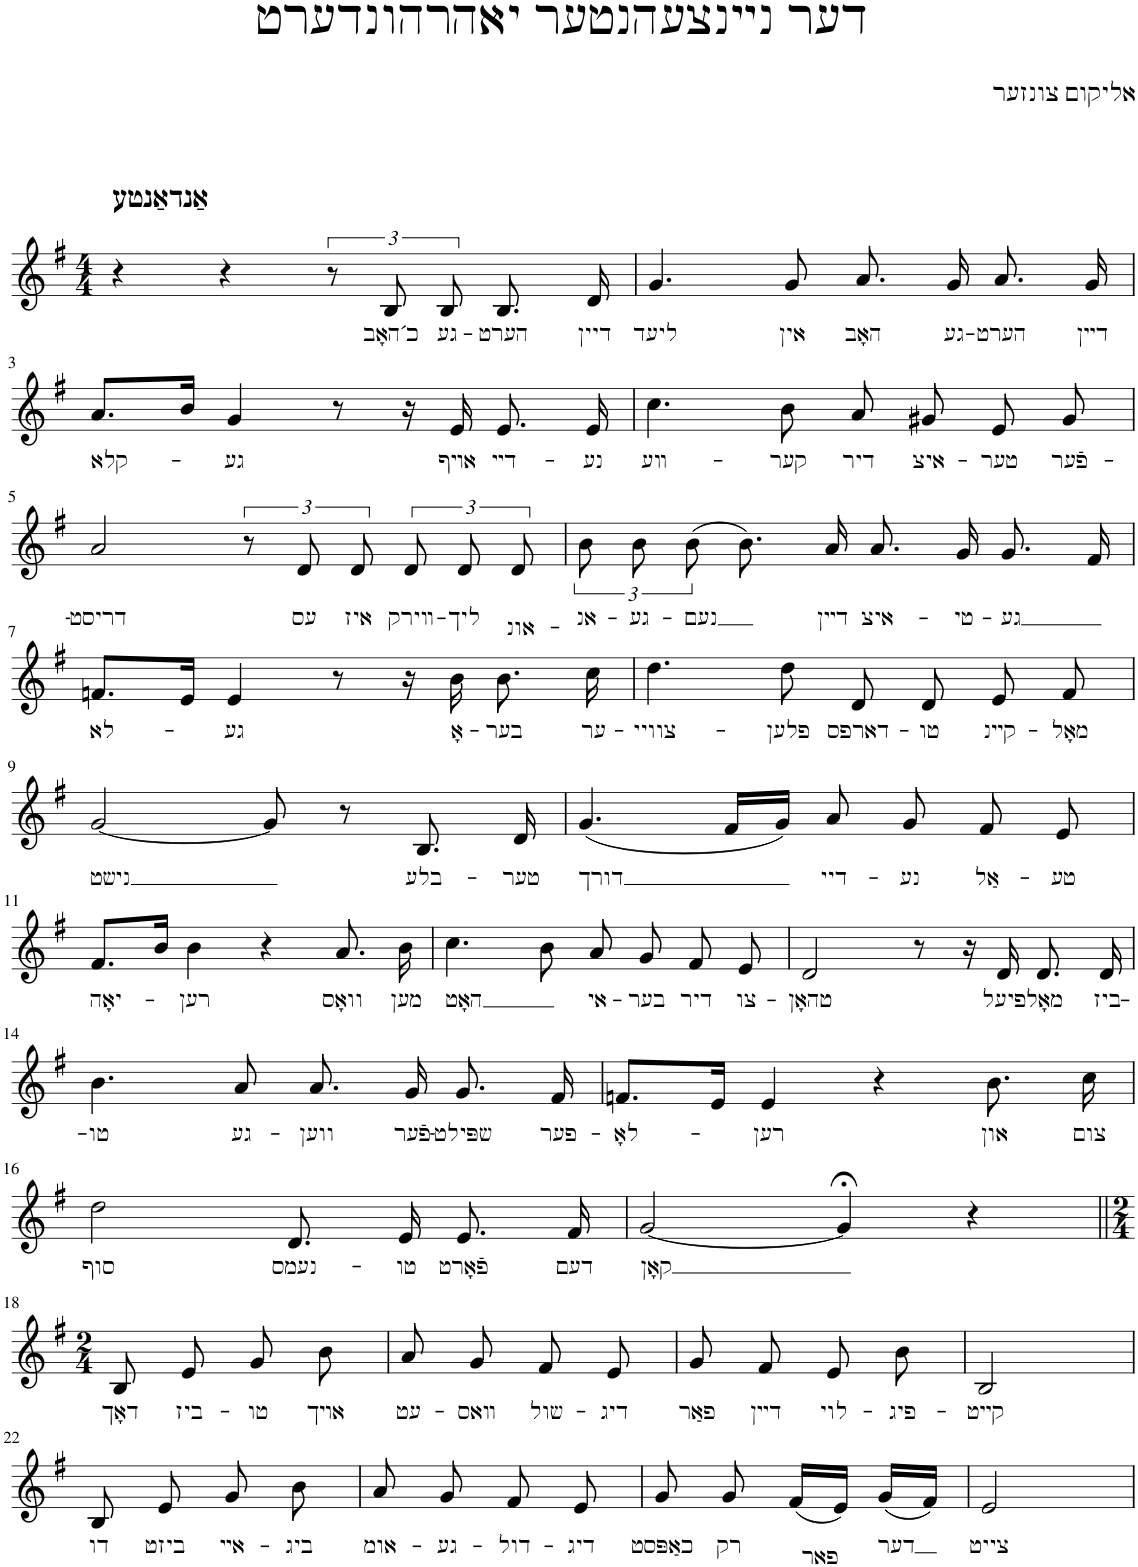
**kern	**text
*part1	*part1
*staff1	*staff1
*I"Piano	*
*I'Pno.	*
*clefG2	*
*k[f#]	*
*M4/4	*
=1	=1
!LO:TX:a:B:t=אַנדאַנטע	!
4r	.
4r	.
12r	.
!	!LO:LY:b
12B/	כ´האָב
!	!LO:LY:b
12B/	גע-
!	!LO:LY:b
8.B/	-הערט
!	!LO:LY:b
16d/	דיין
=2	=2
!	!LO:LY:b
4.g/	ליעד
!	!LO:LY:b
8g/	אין
!	!LO:LY:b
8.a/	האָב
!	!LO:LY:b
16g/	גע-
!	!LO:LY:b
8.a/	-הערט
!	!LO:LY:b
16g/	דײן
!!LO:LB:g=z
=3	=3
!	!LO:LY:b
8.a/L	קלא-
16b/Jk	.
!	!LO:LY:b
4g/	-גע
8r	.
16r	.
!	!LO:LY:b
16e/	אױף
!	!LO:LY:b
8.e/	דײ-
!	!LO:LY:b
16e/	-נע
=4	=4
!	!LO:LY:b
4.cc\	װע-
!	!LO:LY:b
8b\	-קער
!	!LO:LY:b
8a/	דיר
!	!LO:LY:b
8g#X/	איצ-
!	!LO:LY:b
8e/	-טער
!	!LO:LY:b
8g#/	פֿער-
!!LO:LB:g=z
=5	=5
!	!LO:LY:b
2a/	-דריסט
12r	.
!	!LO:LY:b
12d/	עס
!	!LO:LY:b
12d/	איז
!	!LO:LY:b
12d/	װירק-
!	!LO:LY:b
12d/	-ליך
!	!LO:LY:b
12d/	אונ-
=6	=6
!	!LO:LY:b
12b\	-אנ-
!	!LO:LY:b
12b\	-גע-
!	!LO:LY:b
(12b\	-נעם
8.b\)	.
!	!LO:LY:b
16a/	דײן
!	!LO:LY:b
8.a/	איצ-
!	!LO:LY:b
16g/	-טי-
!	!LO:LY:b
8.g/	-גע
16f#/	.
!!LO:LB:g=z
=7	=7
!	!LO:LY:b
8.fn/L	לא-
16e/Jk	.
!	!LO:LY:b
4e/	-גע
8r	.
16r	.
!	!LO:LY:b
16b\	אָ-
!	!LO:LY:b
8.b\	-בער
!	!LO:LY:b
16cc\	ער-
=8	=8
!	!LO:LY:b
4.dd\	-צוויי-
!	!LO:LY:b
8dd\	-פלען
!	!LO:LY:b
8d/	דארפס-
!	!LO:LY:b
8d/	-טו
!	!LO:LY:b
8e/	קײנ-
!	!LO:LY:b
8f#/	-מאָל
!!LO:LB:g=z
=9	=9
!	!LO:LY:b
[2g/	נישט
8g/]	.
8r	.
!	!LO:LY:b
8.B/	בלע-
!	!LO:LY:b
16d/	-טער
=10	=10
!	!LO:LY:b
(4.g/	דורך
16f#/LL	.
16g/JJ)	.
!	!LO:LY:b
8a/	דיי-
!	!LO:LY:b
8g/	-נע
!	!LO:LY:b
8f#/	אַל-
!	!LO:LY:b
8e/	טע
!!LO:LB:g=z
=11	=11
!	!LO:LY:b
8.f#/L	יאָה-
16b/Jk	.
!	!LO:LY:b
4b\	-רען
4r	.
!	!LO:LY:b
8.a/	וואָס
!	!LO:LY:b
16b\	מען
=12	=12
!	!LO:LY:b
4.cc\	האָט
8b\	.
!	!LO:LY:b
8a/	אי-
!	!LO:LY:b
8g/	-בער
!	!LO:LY:b
8f#/	דיר
!	!LO:LY:b
8e/	צו-
=13	=13
!	!LO:LY:b
2d/	-טהאָן
8r	.
16r	.
!	!LO:LY:b
16d/	פיעל
!	!LO:LY:b
8.d/	מאָל
!	!LO:LY:b
16d/	ביז-
!!LO:LB:g=z
=14	=14
!	!LO:LY:b
4.b\	-טו
!	!LO:LY:b
8a/	גע-
!	!LO:LY:b
8.a/	-ווען
!	!LO:LY:b
16g/	פֿער-
!	!LO:LY:b
8.g/	-שפּילט
!	!LO:LY:b
16f#/	פער-
=15	=15
!	!LO:LY:b
8.fn/L	-לאָ-
16e/Jk	.
!	!LO:LY:b
4e/	-רען
4r	.
!	!LO:LY:b
8.b\	און
!	!LO:LY:b
16cc\	צום
!!LO:LB:g=z
=16	=16
!	!LO:LY:b
2dd\	סוף
!	!LO:LY:b
8.d/	נעמס-
!	!LO:LY:b
16e/	-טו
!	!LO:LY:b
8.e/	פֿאָרט
!	!LO:LY:b
16f#/	דעם
=17	=17
!	!LO:LY:b
[2g/	קאָן
4g;</]	.
4r	.
!!LO:LB:g=z
=18||	=18||
*M2/4	*
!	!LO:LY:b
8B/	דאָך
!	!LO:LY:b
8e/	ביז-
!	!LO:LY:b
8g/	-טו
!	!LO:LY:b
8b\	אױך
=19	=19
!	!LO:LY:b
8a/	עט-
!	!LO:LY:b
8g/	-װאס
!	!LO:LY:b
8f#/	שול-
!	!LO:LY:b
8e/	-דיג
=20	=20
!	!LO:LY:b
8g/	פאַר
!	!LO:LY:b
8f#/	דײן
!	!LO:LY:b
8e/	לוי-
!	!LO:LY:b
8b\	-פיג-
=21	=21
!	!LO:LY:b
2B/	-קײט
!!LO:LB:g=z
=22	=22
!	!LO:LY:b
8B/	דו
!	!LO:LY:b
8e/	ביזט
!	!LO:LY:b
8g/	אײ-
!	!LO:LY:b
8b\	-ביג
=23	=23
!	!LO:LY:b
8a/	אומ-
!	!LO:LY:b
8g/	-גע-
!	!LO:LY:b
8f#/	-דול-
!	!LO:LY:b
8e/	-דיג
=24	=24
!	!LO:LY:b
8g/	כאַפּסט
!	!LO:LY:b
8g/	רק
!	!LO:LY:b
(16f#/LL	פאר
16e/JJ)	.
!	!LO:LY:b
(16g/LL	דער
16f#/JJ)	.
=25	=25
!	!LO:LY:b
2e/	צייט
=	=
*-	*-
